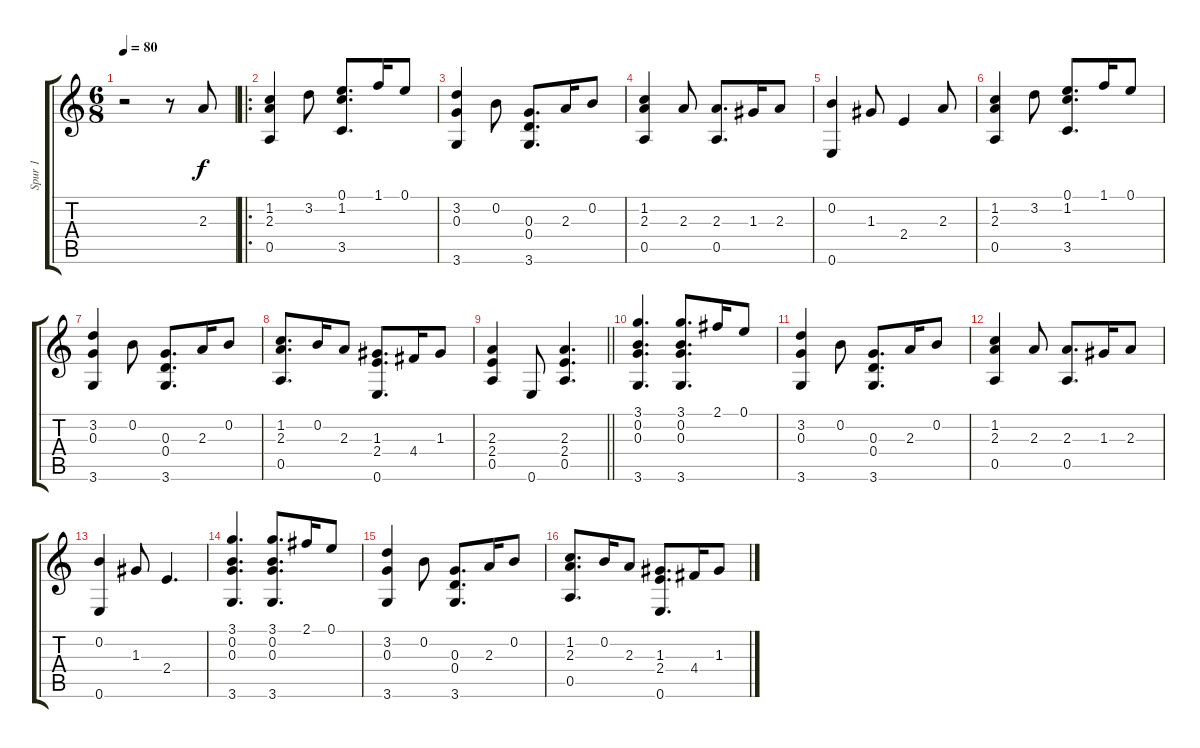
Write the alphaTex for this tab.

\track ("Spur 1" "Spur 1") {instrument acousticguitarsteel}
\staff {score tabs}
\tuning (E4 B3 G3 D3 A2 E2) {hide}
\ts (6 8)
\tempo 80
\clef g2
\ks c
r.2{dy f instrument acousticguitarsteel} r.8 2.3.8 |
\ro
(1.2 2.3 0.5).4 3.2.8 (0.1 1.2 3.5).8{d} 1.1.16 0.1.8 |
(3.2 0.3 3.6).4 0.2.8 (0.3 0.4 3.6).8{d} 2.3.16 0.2.8 |
(1.2 2.3 0.5).4 2.3.8 (2.3 0.5).8{d} 1.3.16 2.3.8 |
(0.2 0.6).4 1.3.8 2.4.4 2.3.8 |
(1.2 2.3 0.5).4 3.2.8 (0.1 1.2 3.5).8{d} 1.1.16 0.1.8 |
(3.2 0.3 3.6).4 0.2.8 (0.3 0.4 3.6).8{d} 2.3.16 0.2.8 |
(1.2 2.3 0.5).8{d} 0.2.16 2.3.8 (1.3 2.4 0.6).8{d} 4.4.16 1.3.8 |
\barLineRight lightlight
(2.3 2.4 0.5).4 0.6.8 (2.3 2.4 0.5).4{d} |
(3.1 0.2 0.3 3.6).4{d} (3.1 0.2 0.3 3.6).8{d} 2.1.16 0.1.8 |
(3.2 0.3 3.6).4 0.2.8 (0.3 0.4 3.6).8{d} 2.3.16 0.2.8 |
(1.2 2.3 0.5).4 2.3.8 (2.3 0.5).8{d} 1.3.16 2.3.8 |
(0.2 0.6).4 1.3.8 2.4.4{d} |
(3.1 0.2 0.3 3.6).4{d} (3.1 0.2 0.3 3.6).8{d} 2.1.16 0.1.8 |
(3.2 0.3 3.6).4 0.2.8 (0.3 0.4 3.6).8{d} 2.3.16 0.2.8 |
(1.2 2.3 0.5).8{d} 0.2.16 2.3.8 (1.3 2.4 0.6).8{d} 4.4.16 1.3.8
